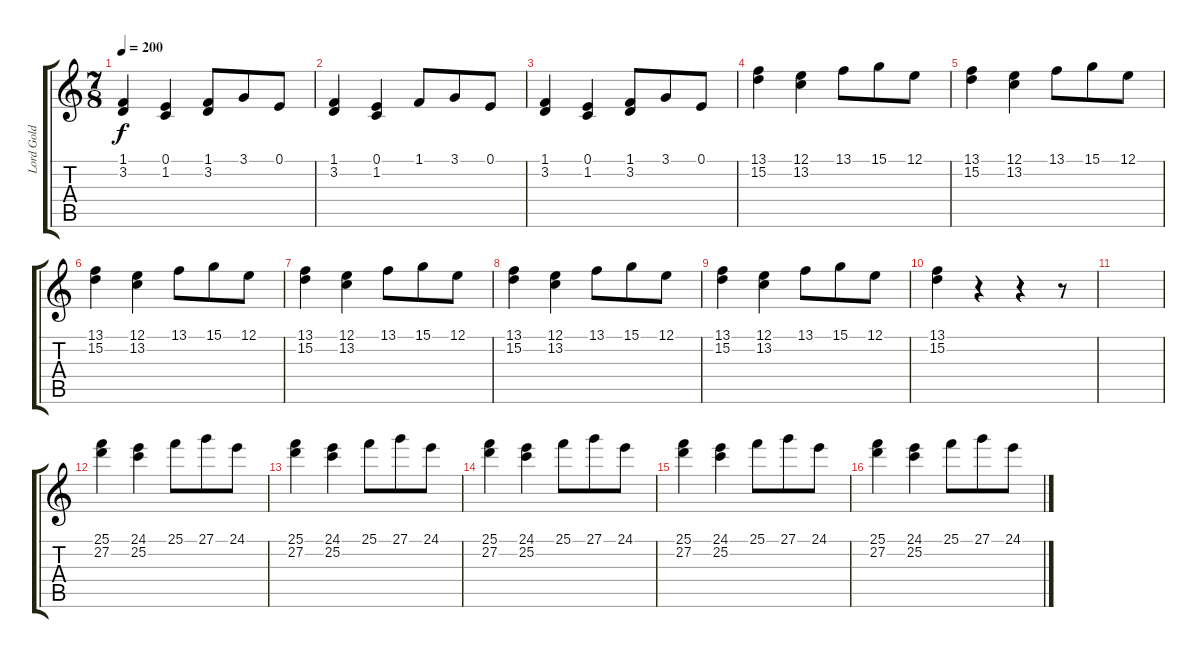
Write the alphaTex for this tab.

\track ("Lord Gold" "Lord Gold") {instrument lead1square}
\staff {score tabs}
\tuning (E4 B3 G3 D3 A2 D2) {hide}
\ts (7 8)
\tempo 200
\clef g2
\ks c
(1.1 3.2).4{dy f} (0.1 1.2).4 (1.1 3.2).8 3.1.8 0.1.8 |
(1.1 3.2).4 (0.1 1.2).4 1.1.8 3.1.8 0.1.8 |
(1.1 3.2).4 (0.1 1.2).4 (1.1 3.2).8 3.1.8 0.1.8 |
(13.1 15.2).4 (12.1 13.2).4 13.1.8 15.1.8 12.1.8 |
(13.1 15.2).4 (12.1 13.2).4 13.1.8 15.1.8 12.1.8 |
(13.1 15.2).4 (12.1 13.2).4 13.1.8 15.1.8 12.1.8 |
(13.1 15.2).4 (12.1 13.2).4 13.1.8 15.1.8 12.1.8 |
(13.1 15.2).4 (12.1 13.2).4 13.1.8 15.1.8 12.1.8 |
(13.1 15.2).4 (12.1 13.2).4 13.1.8 15.1.8 12.1.8 |
(13.1 15.2).4 r.4 r.4 r.8 |
|
(25.1 27.2).4 (24.1 25.2).4 25.1.8 27.1.8 24.1.8 |
(25.1 27.2).4 (24.1 25.2).4 25.1.8 27.1.8 24.1.8 |
(25.1 27.2).4 (24.1 25.2).4 25.1.8 27.1.8 24.1.8 |
(25.1 27.2).4 (24.1 25.2).4 25.1.8 27.1.8 24.1.8 |
(25.1 27.2).4 (24.1 25.2).4 25.1.8 27.1.8 24.1.8
